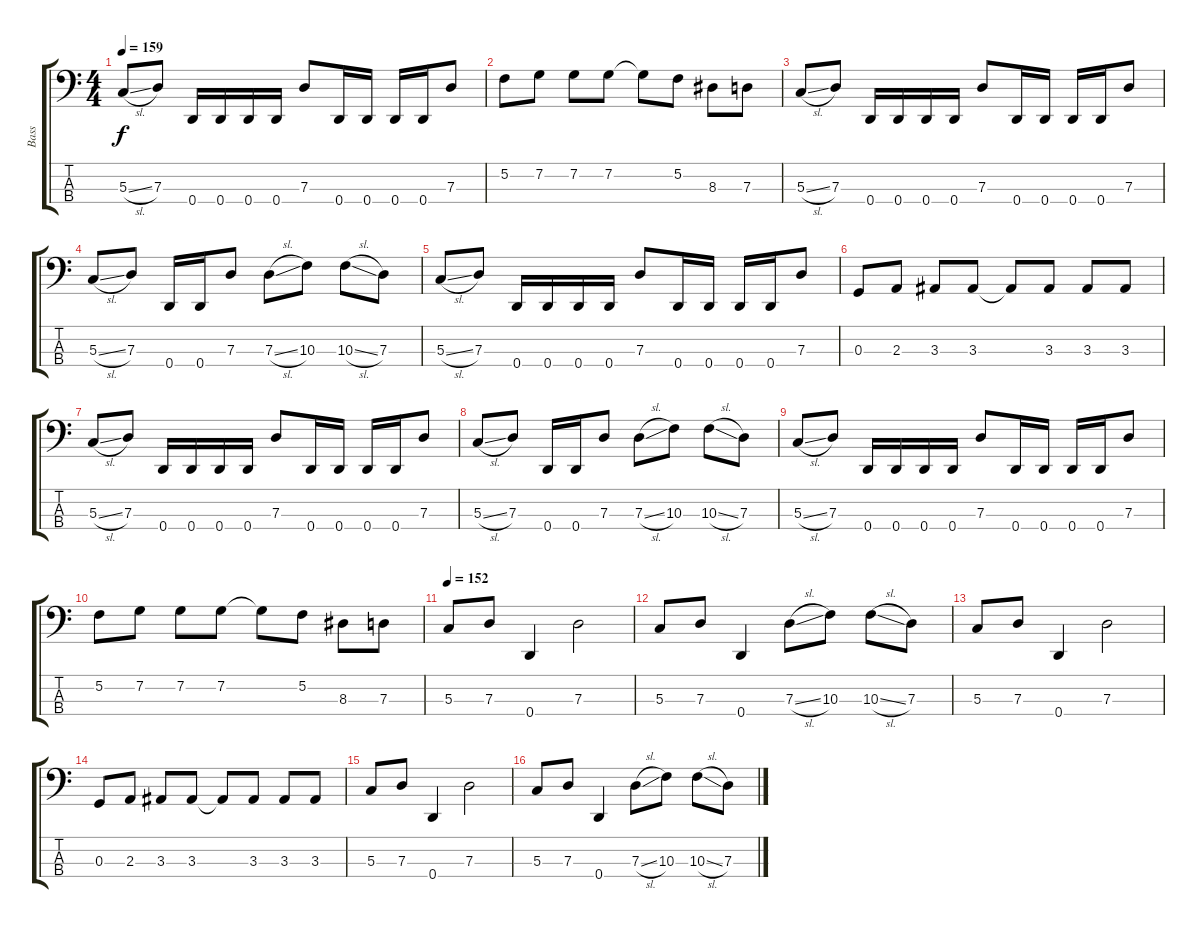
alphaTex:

\track ("Bass" "Bass") {instrument electricbasspick}
\staff {score tabs}
\tuning (F2 C2 G1 D1) {hide}
\ts (4 4)
\tempo 159
\clef f4
\ks c
5.3{sl}.8{dy f} 7.3.8 0.4.16 0.4.16 0.4.16 0.4.16 7.3.8 0.4.16 0.4.16 0.4.16 0.4.16 7.3.8 |
5.2.8 7.2.8 7.2.8 7.2.8 7.2{t}.8 5.2.8 8.3.8 7.3.8 |
5.3{sl}.8 7.3.8 0.4.16 0.4.16 0.4.16 0.4.16 7.3.8 0.4.16 0.4.16 0.4.16 0.4.16 7.3.8 |
5.3{sl}.8 7.3.8 0.4.16 0.4.16 7.3.8 7.3{sl}.8 10.3.8 10.3{sl}.8 7.3.8 |
5.3{sl}.8 7.3.8 0.4.16 0.4.16 0.4.16 0.4.16 7.3.8 0.4.16 0.4.16 0.4.16 0.4.16 7.3.8 |
0.3.8 2.3.8 3.3.8 3.3.8 3.3{t}.8 3.3.8 3.3.8 3.3.8 |
5.3{sl}.8 7.3.8 0.4.16 0.4.16 0.4.16 0.4.16 7.3.8 0.4.16 0.4.16 0.4.16 0.4.16 7.3.8 |
5.3{sl}.8 7.3.8 0.4.16 0.4.16 7.3.8 7.3{sl}.8 10.3.8 10.3{sl}.8 7.3.8 |
5.3{sl}.8 7.3.8 0.4.16 0.4.16 0.4.16 0.4.16 7.3.8 0.4.16 0.4.16 0.4.16 0.4.16 7.3.8 |
5.2.8 7.2.8 7.2.8 7.2.8 7.2{t}.8 5.2.8 8.3.8 7.3.8 |
\tempo 152
5.3.8 7.3.8 0.4.4 7.3.2 |
5.3.8 7.3.8 0.4.4 7.3{sl}.8 10.3.8 10.3{sl}.8 7.3.8 |
5.3.8 7.3.8 0.4.4 7.3.2 |
0.3.8 2.3.8 3.3.8 3.3.8 3.3{t}.8 3.3.8 3.3.8 3.3.8 |
5.3.8 7.3.8 0.4.4 7.3.2 |
5.3.8 7.3.8 0.4.4 7.3{sl}.8 10.3.8 10.3{sl}.8 7.3.8
